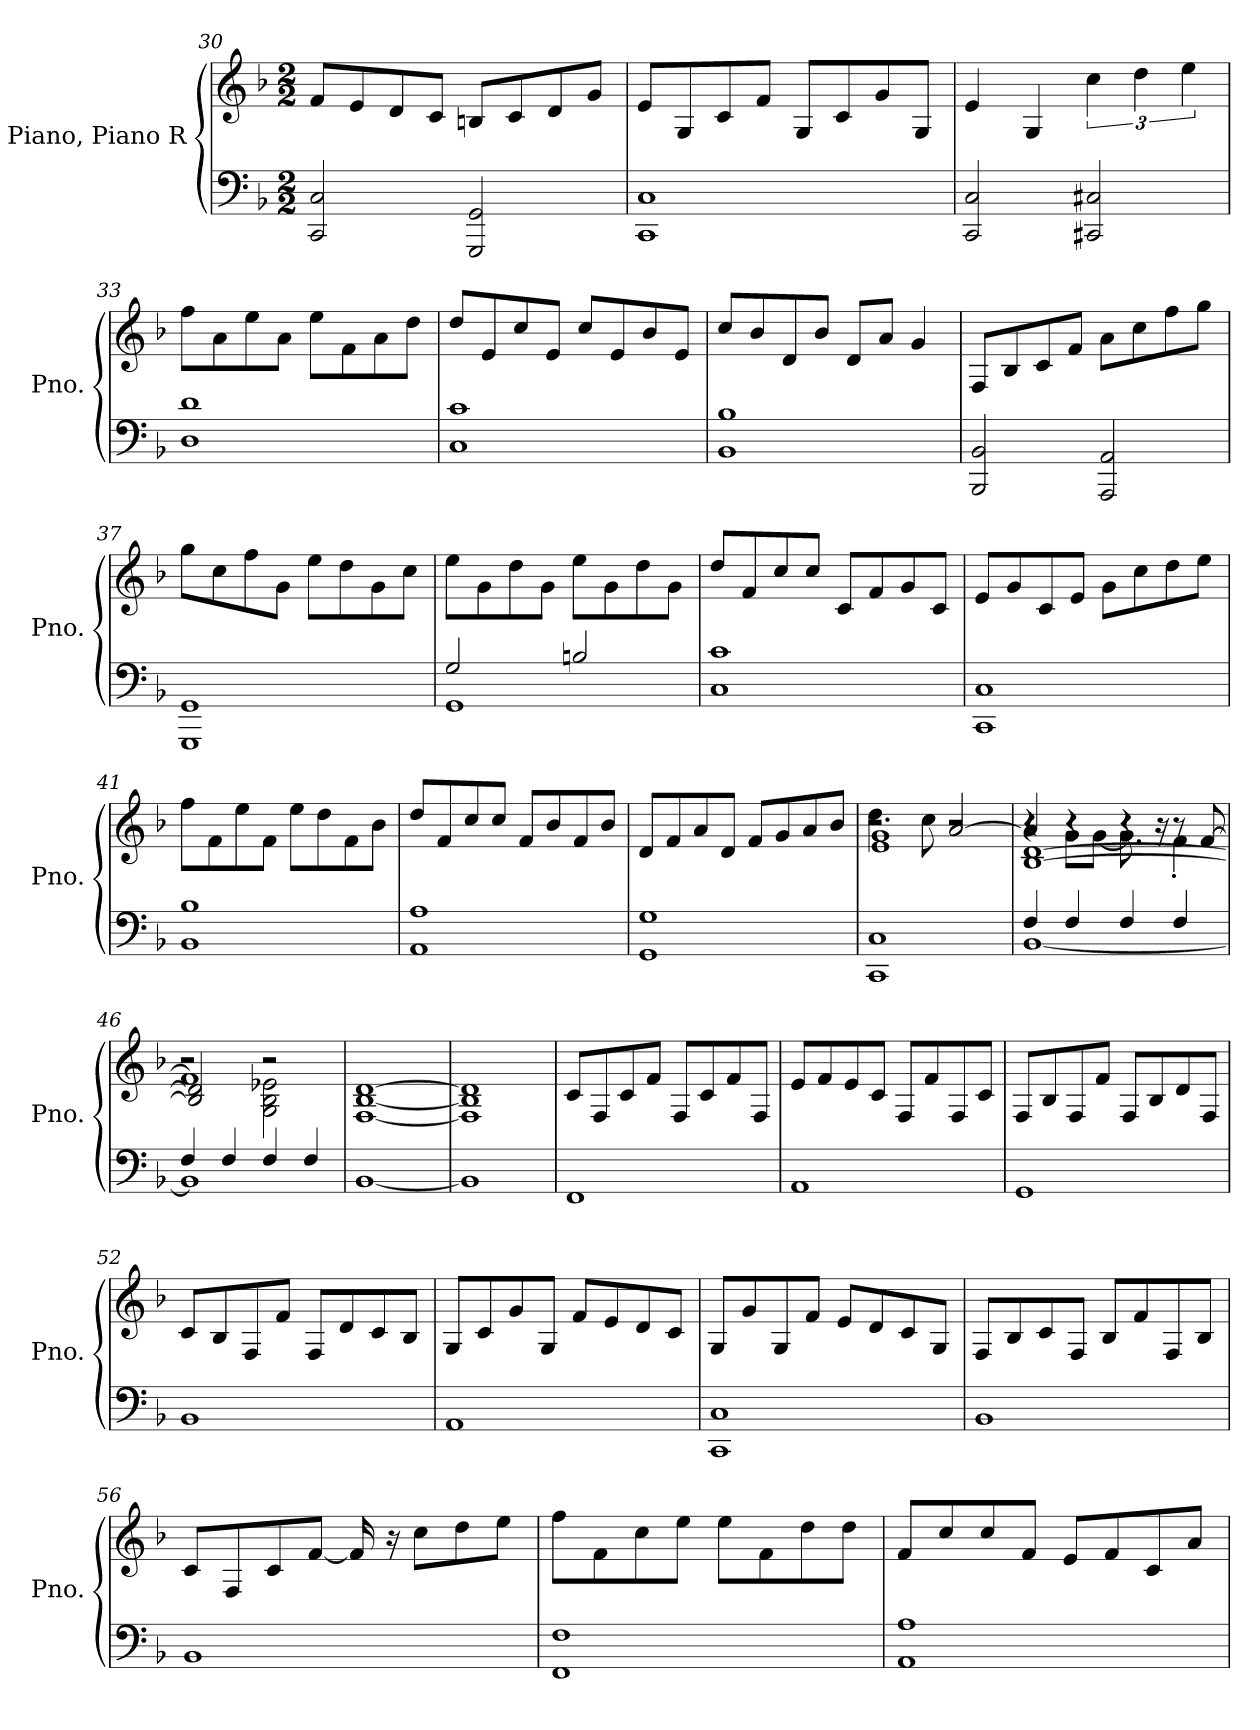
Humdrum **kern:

**kern	**kern
*part1	*part1
*staff2	*staff1
*I"Piano, Piano R	*
*I'Pno.	*
*clefF4	*clefG2
*k[b-]	*k[b-]
*M2/2	*M2/2
=30	=30
2CC/ 2C/	8f/L
.	8e/
.	8d/
.	8c/J
2GGG/ 2GG/	8Bn/L
.	8c/
.	8d/
.	8g/J
!!LO:LB:g=z
=31	=31
1CC 1C	8e/L
.	8G/
.	8c/
.	8f/J
.	8G/L
.	8c/
.	8g/
.	8G/J
=32	=32
2CC/ 2C/	4e/
.	4G/
2CC#X/ 2C#X/	6cc\
.	6dd\
.	6ee\
=33	=33
1D 1d	8ff\L
.	8a\
.	8ee\
.	8a\J
.	8ee\L
.	8f\
.	8a\
.	8dd\J
=34	=34
1C 1c	8dd/L
.	8e/
.	8cc/
.	8e/J
.	8cc/L
.	8e/
.	8b-/
.	8e/J
=35	=35
1BB- 1B-	8cc/L
.	8b-/
.	8d/
.	8b-/J
.	8d/L
.	8a/J
.	4g/
!!LO:LB:g=z
=36	=36
2BBB-/ 2BB-/	8F/L
.	8B-/
.	8c/
.	8f/J
2AAA/ 2AA/	8a\L
.	8cc\
.	8ff\
.	8gg\J
=37	=37
1GGG 1GG	8gg\L
.	8cc\
.	8ff\
.	8g\J
.	8ee\L
.	8dd\
.	8g\
.	8cc\J
=38	=38
*^	*
2G/	1GG	8ee\L
.	.	8g\
.	.	8dd\
.	.	8g\J
2Bn/	.	8ee\L
.	.	8g\
.	.	8dd\
.	.	8g\J
*v	*v	*
=39	=39
1C 1c	8dd/L
.	8f/
.	8cc/
.	8cc/J
.	8c/L
.	8f/
.	8g/
.	8c/J
=40	=40
1CC 1C	8e/L
.	8g/
.	8c/
.	8e/J
.	8g\L
.	8cc\
.	8dd\
.	8ee\J
!!LO:LB:g=z
=41	=41
1BB- 1B-	8ff\L
.	8f\
.	8ee\
.	8f\J
.	8ee\L
.	8dd\
.	8f\
.	8b-\J
=42	=42
1AA 1A	8dd/L
.	8f/
.	8cc/
.	8cc/J
.	8f/L
.	8b-/
.	8f/
.	8b-/J
=43	=43
1GG 1G	8d/L
.	8f/
.	8a/
.	8d/J
.	8f/L
.	8g/
.	8a/
.	8b-/J
=44	=44
*	*^
*	*	*^
1CC 1C	2r	4.dd\	1e 1g
.	.	8cc\	.
.	[2a/	2r	.
=45	=45	=45	=45
*^	*	*	*
4F/	[1BB-	4a/]	4r	[1B- [1d
4F/	.	4r	8g\L	.
.	.	.	[8g\J	.
4F/	.	4r	8.g\]	.
.	.	.	16r	.
4F/	.	8r	4f'\	.
.	.	[8f/	.	.
=46	=46	=46	=46	=46
4F/	1BB-]	1f]	2r	2B-/] 2d/]
4F/	.	.	.	.
4F/	.	.	2G\ 2B-\ 2e-X\	2r
4F/	.	.	.	.
*v	*v	*	*	*
*	*v	*v	*v
!!LO:LB:g=z
=47	=47
[1BB-	[1F [1B- [1d
=48	=48
1BB-]	1F] 1B-] 1d]
=49	=49
1FF	8c/L
.	8F/
.	8c/
.	8f/J
.	8F/L
.	8c/
.	8f/
.	8F/J
=50	=50
1AA	8e/L
.	8f/
.	8e/
.	8c/J
.	8F/L
.	8f/
.	8F/
.	8c/J
=51	=51
1GG	8F/L
.	8B-/
.	8F/
.	8f/J
.	8F/L
.	8B-/
.	8d/
.	8F/J
=52	=52
1BB-	8c/L
.	8B-/
.	8F/
.	8f/J
.	8F/L
.	8d/
.	8c/
.	8B-/J
!!LO:PB:g=z
=53	=53
1AA	8G/L
.	8c/
.	8g/
.	8G/J
.	8f/L
.	8e/
.	8d/
.	8c/J
=54	=54
1CC 1C	8G/L
.	8g/
.	8G/
.	8f/J
.	8e/L
.	8d/
.	8c/
.	8G/J
=55	=55
1BB-	8F/L
.	8B-/
.	8c/
.	8F/J
.	8B-/L
.	8f/
.	8F/
.	8B-/J
=56	=56
1BB-	8c/L
.	8F/
.	8c/
.	[8f/J
.	16f/]
.	16r
.	8cc\L
.	8dd\
.	8ee\J
!!LO:LB:g=z
=57	=57
1FF 1F	8ff\L
.	8f\
.	8cc\
.	8ee\J
.	8ee\L
.	8f\
.	8dd\
.	8dd\J
=58	=58
1AA 1A	8f/L
.	8cc/
.	8cc/
.	8f/J
.	8e/L
.	8f/
.	8c/
.	8a/J
=	=
*-	*-
